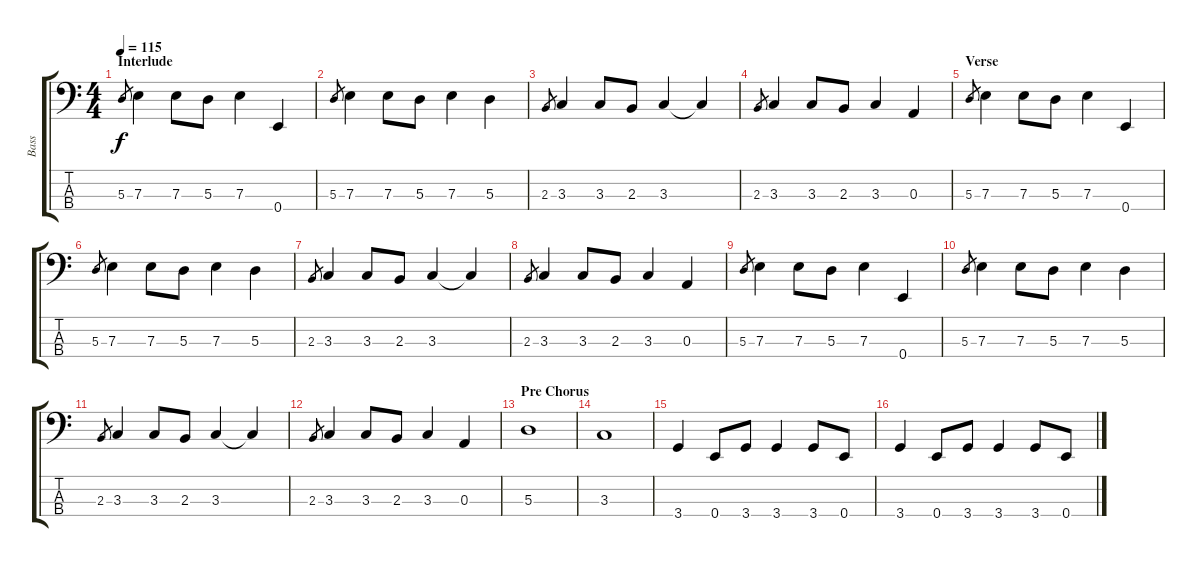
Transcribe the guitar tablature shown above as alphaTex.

\track ("Bass" "Bass") {instrument electricbassfinger}
\staff {score tabs}
\tuning (G2 D2 A1 E1) {hide}
\ts (4 4)
\section ("" "Interlude")
\tempo 115
\clef f4
\ks c
5.3.8{gr dy f} 7.3.4 7.3.8 5.3.8 7.3.4 0.4.4 |
5.3.8{gr} 7.3.4 7.3.8 5.3.8 7.3.4 5.3.4 |
2.3.8{gr} 3.3.4 3.3.8 2.3.8 3.3.4 3.3{t}.4 |
2.3.8{gr} 3.3.4 3.3.8 2.3.8 3.3.4 0.3.4 |
\section ("" "Verse")
5.3.8{gr} 7.3.4 7.3.8 5.3.8 7.3.4 0.4.4 |
5.3.8{gr} 7.3.4 7.3.8 5.3.8 7.3.4 5.3.4 |
2.3.8{gr} 3.3.4 3.3.8 2.3.8 3.3.4 3.3{t}.4 |
2.3.8{gr} 3.3.4 3.3.8 2.3.8 3.3.4 0.3.4 |
5.3.8{gr} 7.3.4 7.3.8 5.3.8 7.3.4 0.4.4 |
5.3.8{gr} 7.3.4 7.3.8 5.3.8 7.3.4 5.3.4 |
2.3.8{gr} 3.3.4 3.3.8 2.3.8 3.3.4 3.3{t}.4 |
2.3.8{gr} 3.3.4 3.3.8 2.3.8 3.3.4 0.3.4 |
\section ("" "Pre Chorus")
5.3.1 |
3.3.1 |
3.4.4 0.4.8 3.4.8 3.4.4 3.4.8 0.4.8 |
3.4.4 0.4.8 3.4.8 3.4.4 3.4.8 0.4.8
